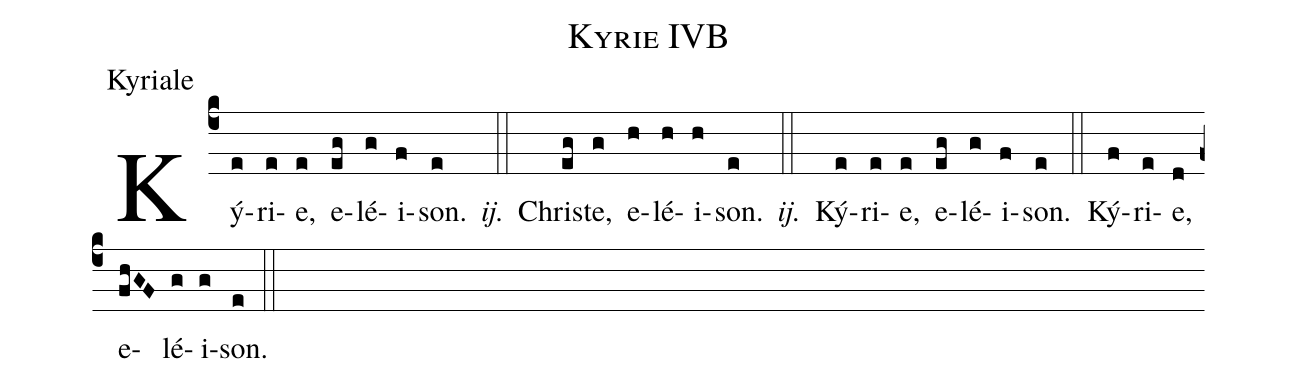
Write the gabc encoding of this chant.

name:Kyrie IVB;
office-part:Kyriale;
%%
(c4) Ký(e)ri(e)e,(e) e(eg)lé(g)i(f)son.(e) <i>ij.</i>(::) Chris(eg)te,(g) e(h)lé(h)i(h)son.(e) <i>ij.</i>(::) Ký(e)ri(e)e,(e) e(eg)lé(g)i(f)son.(e) (::) Ký(f)ri(e)e,(d) e(fhGF)lé(g)i(g)son.(e) (::)
